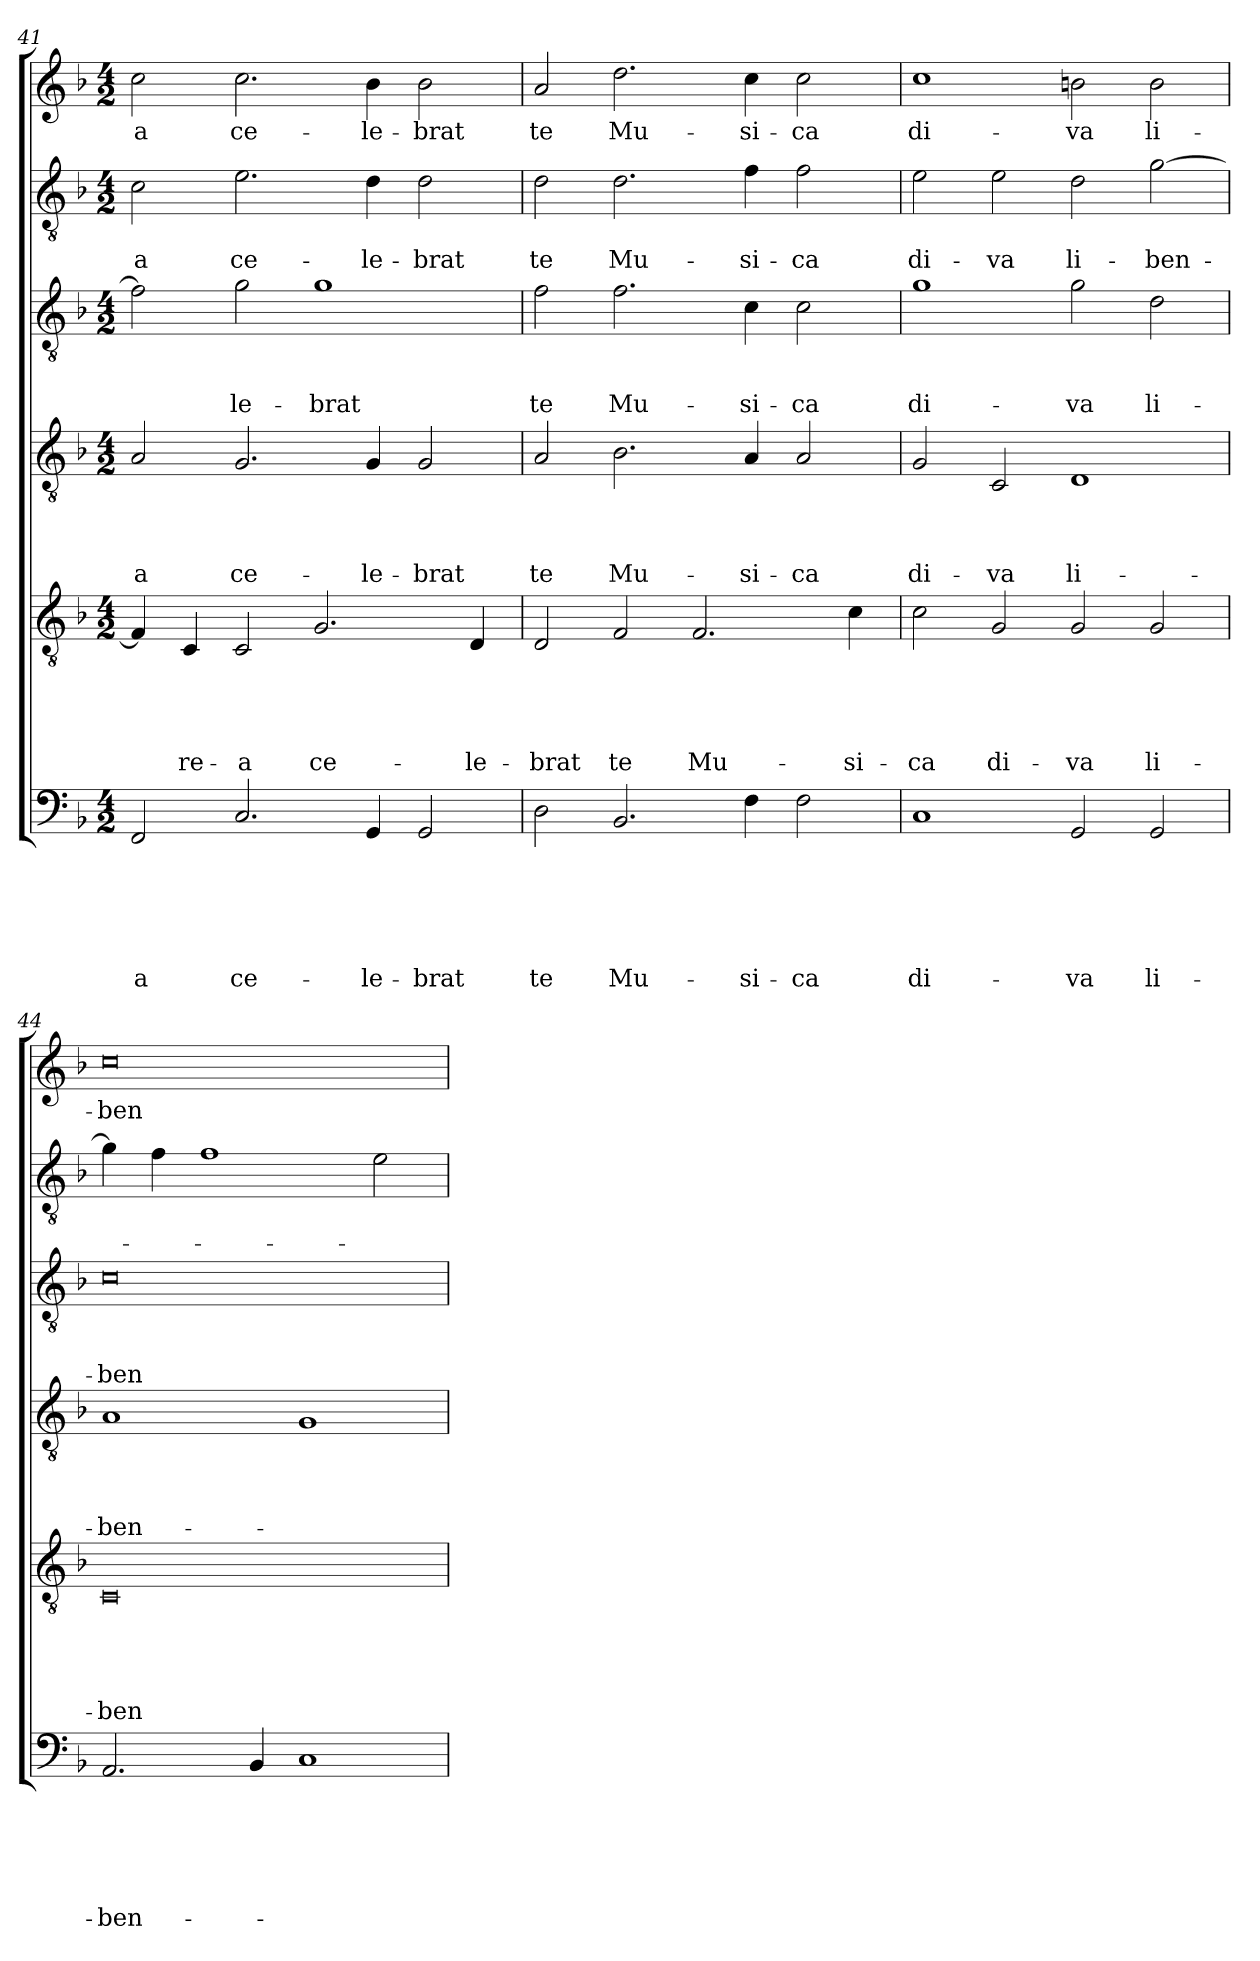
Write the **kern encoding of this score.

**kern	**text	**text	**text	**text	**text	**text	**kern	**text	**text	**text	**text	**text	**kern	**text	**text	**text	**text	**kern	**text	**text	**text	**kern	**text	**text	**kern	**text
*part6	*part6	*part6	*part6	*part6	*part6	*part6	*part5	*part5	*part5	*part5	*part5	*part5	*part4	*part4	*part4	*part4	*part4	*part3	*part3	*part3	*part3	*part2	*part2	*part2	*part1	*part1
*staff6	*staff6	*staff6	*staff6	*staff6	*staff6	*staff6	*staff5	*staff5	*staff5	*staff5	*staff5	*staff5	*staff4	*staff4	*staff4	*staff4	*staff4	*staff3	*staff3	*staff3	*staff3	*staff2	*staff2	*staff2	*staff1	*staff1
*clefF4	*	*	*	*	*	*	*clefGv2	*	*	*	*	*	*clefGv2	*	*	*	*	*clefGv2	*	*	*	*clefGv2	*	*	*clefG2	*
*k[b-]	*	*	*	*	*	*	*k[b-]	*	*	*	*	*	*k[b-]	*	*	*	*	*k[b-]	*	*	*	*k[b-]	*	*	*k[b-]	*
*F:	*	*	*	*	*	*	*F:	*	*	*	*	*	*F:	*	*	*	*	*F:	*	*	*	*F:	*	*	*F:	*
*M4/2	*	*	*	*	*	*	*M4/2	*	*	*	*	*	*M4/2	*	*	*	*	*M4/2	*	*	*	*M4/2	*	*	*M4/2	*
=41	=41	=41	=41	=41	=41	=41	=41	=41	=41	=41	=41	=41	=41	=41	=41	=41	=41	=41	=41	=41	=41	=41	=41	=41	=41	=41
!	!	!	!	!	!	!LO:LY:b	!	!	!	!	!	!	!	!	!	!	!LO:LY:b	!	!	!	!	!	!	!LO:LY:b	!	!LO:LY:b
2FF/	.	.	.	.	.	-a	4F/]	.	.	.	.	.	2A/	.	.	.	-a	2f\]	.	.	.	2c\	.	-a	2cc\	-a
!	!	!	!	!	!	!	!	!	!	!	!	!LO:LY:b	!	!	!	!	!	!	!	!	!	!	!	!	!	!
.	.	.	.	.	.	.	4C/	.	.	.	.	-re-	.	.	.	.	.	.	.	.	.	.	.	.	.	.
!	!	!	!	!	!	!LO:LY:b	!	!	!	!	!	!LO:LY:b	!	!	!	!	!LO:LY:b	!	!	!	!LO:LY:b	!	!	!LO:LY:b	!	!LO:LY:b
2.C/	.	.	.	.	.	ce-	2C/	.	.	.	.	-a	2.G/	.	.	.	ce-	2g\	.	.	-le-	2.e\	.	ce-	2.cc\	ce-
!	!	!	!	!	!	!	!	!	!	!	!	!LO:LY:b	!	!	!	!	!	!	!	!	!LO:LY:b	!	!	!	!	!
.	.	.	.	.	.	.	2.G/	.	.	.	.	ce-	.	.	.	.	.	1g	.	.	-brat	.	.	.	.	.
!	!	!	!	!	!	!LO:LY:b	!	!	!	!	!	!	!	!	!	!	!LO:LY:b	!	!	!	!	!	!	!LO:LY:b	!	!LO:LY:b
4GG/	.	.	.	.	.	-le-	.	.	.	.	.	.	4G/	.	.	.	-le-	.	.	.	.	4d\	.	-le-	4b-\	-le-
!	!	!	!	!	!	!LO:LY:b	!	!	!	!	!	!	!	!	!	!	!LO:LY:b	!	!	!	!	!	!	!LO:LY:b	!	!LO:LY:b
2GG/	.	.	.	.	.	-brat	.	.	.	.	.	.	2G/	.	.	.	-brat	.	.	.	.	2d\	.	-brat	2b-\	-brat
!	!	!	!	!	!	!	!	!	!	!	!	!LO:LY:b	!	!	!	!	!	!	!	!	!	!	!	!	!	!
.	.	.	.	.	.	.	4D/	.	.	.	.	-le-	.	.	.	.	.	.	.	.	.	.	.	.	.	.
=42	=42	=42	=42	=42	=42	=42	=42	=42	=42	=42	=42	=42	=42	=42	=42	=42	=42	=42	=42	=42	=42	=42	=42	=42	=42	=42
!	!	!	!	!	!	!LO:LY:b	!	!	!	!	!	!LO:LY:b	!	!	!	!	!LO:LY:b	!	!	!	!LO:LY:b	!	!	!LO:LY:b	!	!LO:LY:b
2D\	.	.	.	.	.	te	2D/	.	.	.	.	-brat	2A/	.	.	.	te	2f\	.	.	te	2d\	.	te	2a/	te
!	!	!	!	!	!	!LO:LY:b	!	!	!	!	!	!LO:LY:b	!	!	!	!	!LO:LY:b	!	!	!	!LO:LY:b	!	!	!LO:LY:b	!	!LO:LY:b
2.BB-/	.	.	.	.	.	Mu-	2F/	.	.	.	.	te	2.B-\	.	.	.	Mu-	2.f\	.	.	Mu-	2.d\	.	Mu-	2.dd\	Mu-
!	!	!	!	!	!	!	!	!	!	!	!	!LO:LY:b	!	!	!	!	!	!	!	!	!	!	!	!	!	!
.	.	.	.	.	.	.	2.F/	.	.	.	.	Mu-	.	.	.	.	.	.	.	.	.	.	.	.	.	.
!	!	!	!	!	!	!LO:LY:b	!	!	!	!	!	!	!	!	!	!	!LO:LY:b	!	!	!	!LO:LY:b	!	!	!LO:LY:b	!	!LO:LY:b
4F\	.	.	.	.	.	-si-	.	.	.	.	.	.	4A/	.	.	.	-si-	4c\	.	.	-si-	4f\	.	-si-	4cc\	-si-
!	!	!	!	!	!	!LO:LY:b	!	!	!	!	!	!	!	!	!	!	!LO:LY:b	!	!	!	!LO:LY:b	!	!	!LO:LY:b	!	!LO:LY:b
2F\	.	.	.	.	.	-ca	.	.	.	.	.	.	2A/	.	.	.	-ca	2c\	.	.	-ca	2f\	.	-ca	2cc\	-ca
!	!	!	!	!	!	!	!	!	!	!	!	!LO:LY:b	!	!	!	!	!	!	!	!	!	!	!	!	!	!
.	.	.	.	.	.	.	4c\	.	.	.	.	-si-	.	.	.	.	.	.	.	.	.	.	.	.	.	.
=43	=43	=43	=43	=43	=43	=43	=43	=43	=43	=43	=43	=43	=43	=43	=43	=43	=43	=43	=43	=43	=43	=43	=43	=43	=43	=43
!	!	!	!	!	!	!LO:LY:b	!	!	!	!	!	!LO:LY:b	!	!	!	!	!LO:LY:b	!	!	!	!LO:LY:b	!	!	!LO:LY:b	!	!LO:LY:b
1C	.	.	.	.	.	di-	2c\	.	.	.	.	-ca	2G/	.	.	.	di-	1g	.	.	di-	2e\	.	di-	1cc	di-
!	!	!	!	!	!	!	!	!	!	!	!	!LO:LY:b	!	!	!	!	!LO:LY:b	!	!	!	!	!	!	!LO:LY:b	!	!
.	.	.	.	.	.	.	2G/	.	.	.	.	di-	2C/	.	.	.	-va	.	.	.	.	2e\	.	-va	.	.
!	!	!	!	!	!	!LO:LY:b	!	!	!	!	!	!LO:LY:b	!	!	!	!	!LO:LY:b	!	!	!	!LO:LY:b	!	!	!LO:LY:b	!	!LO:LY:b
2GG/	.	.	.	.	.	-va	2G/	.	.	.	.	-va	1D	.	.	.	li-	2g\	.	.	-va	2d\	.	li-	2bn\	-va
!	!	!	!	!	!	!LO:LY:b	!	!	!	!	!	!LO:LY:b	!	!	!	!	!	!	!	!	!LO:LY:b	!	!	!LO:LY:b	!	!LO:LY:b
2GG/	.	.	.	.	.	li-	2G/	.	.	.	.	li-	.	.	.	.	.	2d\	.	.	li-	[2g\	.	-ben-	2b\	li-
=44	=44	=44	=44	=44	=44	=44	=44	=44	=44	=44	=44	=44	=44	=44	=44	=44	=44	=44	=44	=44	=44	=44	=44	=44	=44	=44
!	!	!	!	!	!	!LO:LY:b	!	!	!	!	!	!LO:LY:b	!	!	!	!	!LO:LY:b	!	!	!	!LO:LY:b	!	!	!	!	!LO:LY:b
2.AA/	.	.	.	.	.	-ben-	0C	.	.	.	.	-ben-	1A	.	.	.	-ben-	0c	.	.	-ben-	4g\]	.	.	0cc	-ben-
.	.	.	.	.	.	.	.	.	.	.	.	.	.	.	.	.	.	.	.	.	.	4f\	.	.	.	.
.	.	.	.	.	.	.	.	.	.	.	.	.	.	.	.	.	.	.	.	.	.	1f	.	.	.	.
4BB-/	.	.	.	.	.	.	.	.	.	.	.	.	.	.	.	.	.	.	.	.	.	.	.	.	.	.
1C	.	.	.	.	.	.	.	.	.	.	.	.	1G	.	.	.	.	.	.	.	.	.	.	.	.	.
.	.	.	.	.	.	.	.	.	.	.	.	.	.	.	.	.	.	.	.	.	.	2e\	.	.	.	.
=	=	=	=	=	=	=	=	=	=	=	=	=	=	=	=	=	=	=	=	=	=	=	=	=	=	=
*-	*-	*-	*-	*-	*-	*-	*-	*-	*-	*-	*-	*-	*-	*-	*-	*-	*-	*-	*-	*-	*-	*-	*-	*-	*-	*-
